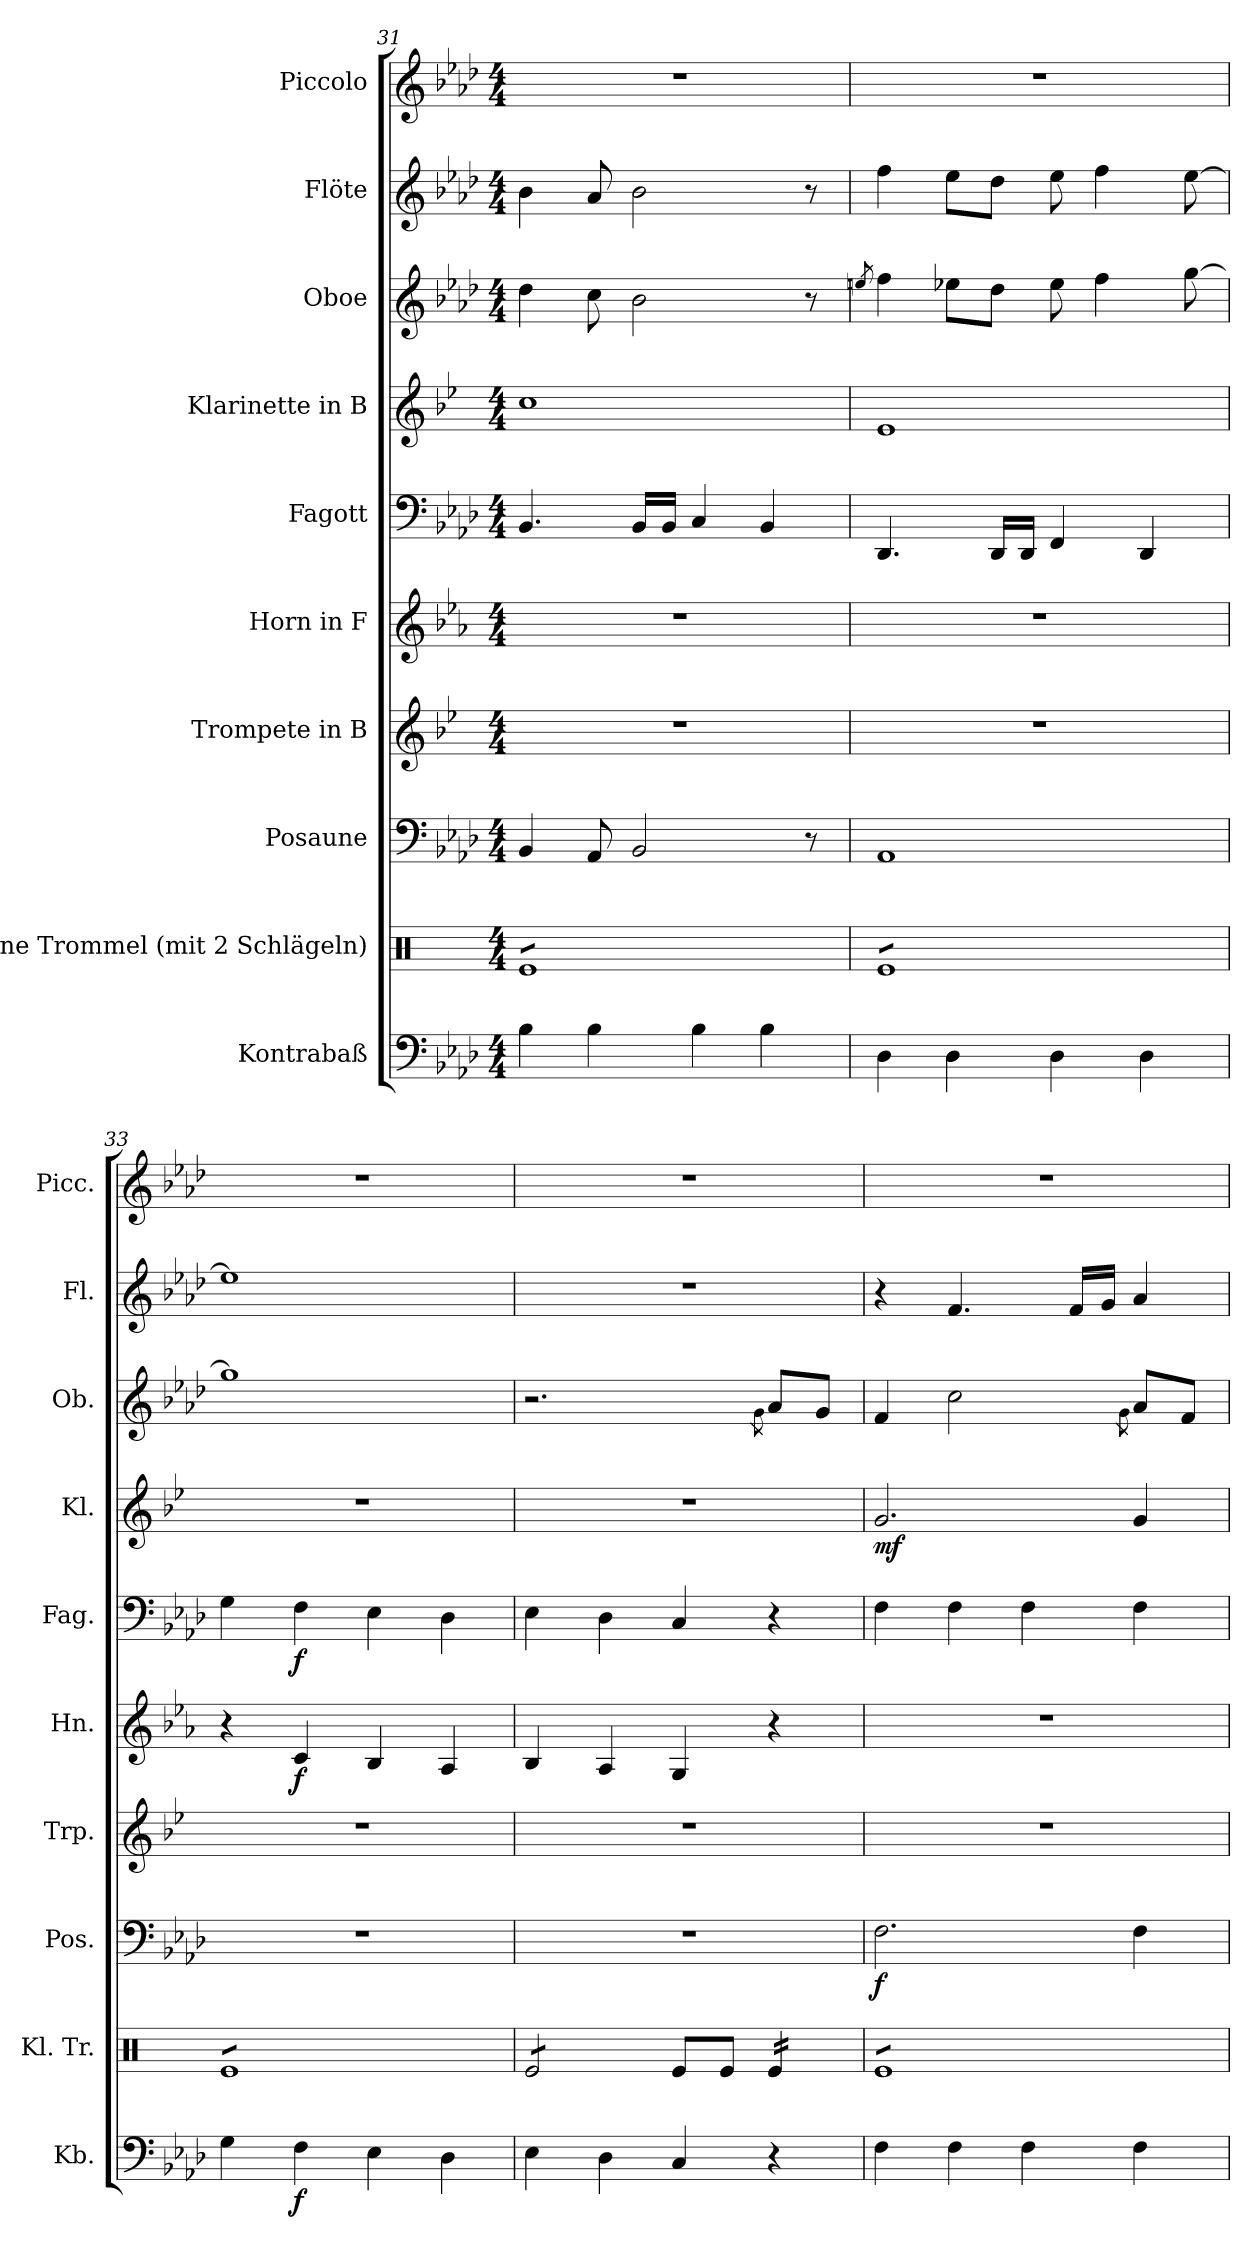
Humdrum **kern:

**kern	**dynam	**kern	**kern	**dynam	**kern	**kern	**dynam	**kern	**dynam	**kern	**dynam	**kern	**kern	**kern
*part10	*part10	*part9	*part8	*part8	*part7	*part6	*part6	*part5	*part5	*part4	*part4	*part3	*part2	*part1
*staff10	*staff10	*staff9	*staff8	*staff8	*staff7	*staff6	*staff6	*staff5	*staff5	*staff4	*staff4	*staff3	*staff2	*staff1
*I"Kontrabaß	*	*I"Kleine Trommel (mit 2 Schlägeln)	*I"Posaune	*	*I"Trompete in B	*I"Horn in F	*	*I"Fagott	*	*I"Klarinette in B	*	*I"Oboe	*I"Flöte	*I"Piccolo
*I'Kb.	*	*I'Kl. Tr.	*I'Pos.	*	*I'Trp.	*I'Hn.	*	*I'Fag.	*	*I'Kl.	*	*I'Ob.	*I'Fl.	*I'Picc.
*clefF4	*	*clefX	*clefF4	*	*clefG2	*clefG2	*	*clefF4	*	*clefG2	*	*clefG2	*clefG2	*clefG2
*ITrd7c12	*	*	*	*	*ITrd1c2	*ITrd4c7	*	*	*	*ITrd1c2	*	*	*	*ITrd-7c-12
*k[b-e-a-d-]	*	*k[]	*k[b-e-a-d-]	*	*k[b-e-a-d-]	*k[b-e-a-d-]	*	*k[b-e-a-d-]	*	*k[b-e-a-d-]	*	*k[b-e-a-d-]	*k[b-e-a-d-]	*k[b-e-a-d-]
*A-:	*	*C:	*A-:	*	*A-:	*A-:	*	*A-:	*	*A-:	*	*A-:	*A-:	*A-:
*M4/4	*	*M4/4	*M4/4	*	*M4/4	*M4/4	*	*M4/4	*	*M4/4	*	*M4/4	*M4/4	*M4/4
=31	=31	=31	=31	=31	=31	=31	=31	=31	=31	=31	=31	=31	=31	=31
*	*	*tremolo	*	*	*	*	*	*	*	*	*	*	*	*
4BB-i\	.	8ReiL	4BB-i/	.	1r	1r	.	4.BB-i/	.	1b-i	.	4dd-i\	4b-i\	1r
.	.	8Rei	.	.	.	.	.	.	.	.	.	.	.	.
4BB-i\	.	8Rei	8AA-i/	.	.	.	.	.	.	.	.	8cci\	8a-i/	.
.	.	8Rei	2BB-i/	.	.	.	.	16BB-i/LL	.	.	.	2b-i\	2b-i\	.
.	.	.	.	.	.	.	.	16BB-i/JJ	.	.	.	.	.	.
4BB-i\	.	8Rei	.	.	.	.	.	4Ci/	.	.	.	.	.	.
.	.	8Rei	.	.	.	.	.	.	.	.	.	.	.	.
4BB-i\	.	8Rei	.	.	.	.	.	4BB-i/	.	.	.	.	.	.
.	.	8ReiJ	8r	.	.	.	.	.	.	.	.	8r	8r	.
!!LO:PB:g=z
=32	=32	=32	=32	=32	=32	=32	=32	=32	=32	=32	=32	=32	=32	=32
.	.	.	.	.	.	.	.	.	.	.	.	8qeeni/	.	.
4DD-i\	.	8ReiL	1AA-i	.	1r	1r	.	4.DD-i/	.	1d-i	.	4ffi\	4ffi\	1r
.	.	8Rei	.	.	.	.	.	.	.	.	.	.	.	.
4DD-i\	.	8Rei	.	.	.	.	.	.	.	.	.	8ee-Xi\L	8ee-i\L	.
.	.	8Rei	.	.	.	.	.	16DD-i/LL	.	.	.	8dd-i\J	8dd-i\J	.
.	.	.	.	.	.	.	.	16DD-i/JJ	.	.	.	.	.	.
4DD-i\	.	8Rei	.	.	.	.	.	4FFi/	.	.	.	8ee-i\	8ee-i\	.
.	.	8Rei	.	.	.	.	.	.	.	.	.	4ffi\	4ffi\	.
4DD-i\	.	8Rei	.	.	.	.	.	4DD-i/	.	.	.	.	.	.
.	.	8ReiJ	.	.	.	.	.	.	.	.	.	[8ggi\	[8ee-i\	.
=33	=33	=33	=33	=33	=33	=33	=33	=33	=33	=33	=33	=33	=33	=33
4GGi\	.	8ReiL	1r	.	1r	4r	.	4Gi\	.	1r	.	1ggi]	1ee-i]	1r
.	.	8Rei	.	.	.	.	.	.	.	.	.	.	.	.
4FFi\	f	8Rei	.	.	.	4Fi/	f	4Fi\	f	.	.	.	.	.
.	.	8Rei	.	.	.	.	.	.	.	.	.	.	.	.
4EE-i\	.	8Rei	.	.	.	4E-i/	.	4E-i\	.	.	.	.	.	.
.	.	8Rei	.	.	.	.	.	.	.	.	.	.	.	.
4DD-i\	.	8Rei	.	.	.	4D-i/	.	4D-i\	.	.	.	.	.	.
.	.	8ReiJ	.	.	.	.	.	.	.	.	.	.	.	.
=34	=34	=34	=34	=34	=34	=34	=34	=34	=34	=34	=34	=34	=34	=34
4EE-i\	.	8Rei/L	1r	.	1r	4E-i/	.	4E-i\	.	1r	.	2.r	1r	1r
.	.	8Rei/	.	.	.	.	.	.	.	.	.	.	.	.
4DD-i\	.	8Rei/	.	.	.	4D-i/	.	4D-i\	.	.	.	.	.	.
.	.	8Rei/J	.	.	.	.	.	.	.	.	.	.	.	.
*	*	*Xtremolo	*	*	*	*	*	*	*	*	*	*	*	*
4CCi/	.	8Rei/L	.	.	.	4Ci/	.	4Ci/	.	.	.	.	.	.
.	.	8Rei/J	.	.	.	.	.	.	.	.	.	.	.	.
.	.	.	.	.	.	.	.	.	.	.	.	8qgi\	.	.
*	*	*tremolo	*	*	*	*	*	*	*	*	*	*	*	*
4r	.	16Rei/LL	.	.	.	4r	.	4r	.	.	.	8a-i/L	.	.
.	.	16Rei/	.	.	.	.	.	.	.	.	.	.	.	.
.	.	16Rei/	.	.	.	.	.	.	.	.	.	8gi/J	.	.
.	.	16Rei/JJ	.	.	.	.	.	.	.	.	.	.	.	.
=35	=35	=35	=35	=35	=35	=35	=35	=35	=35	=35	=35	=35	=35	=35
4FFi\	.	8ReiL	2.Fi\	f	1r	1r	.	4Fi\	.	2.fi/	mf	4fi/	4r	1r
.	.	8Rei	.	.	.	.	.	.	.	.	.	.	.	.
4FFi\	.	8Rei	.	.	.	.	.	4Fi\	.	.	.	2cci\	4.fi/	.
.	.	8Rei	.	.	.	.	.	.	.	.	.	.	.	.
4FFi\	.	8Rei	.	.	.	.	.	4Fi\	.	.	.	.	.	.
.	.	8Rei	.	.	.	.	.	.	.	.	.	.	16fi/LL	.
.	.	.	.	.	.	.	.	.	.	.	.	.	16gi/JJ	.
.	.	.	.	.	.	.	.	.	.	.	.	8qgi\	.	.
4FFi\	.	8Rei	4Fi\	.	.	.	.	4Fi\	.	4fi/	.	8a-i/L	4a-i/	.
.	.	8ReiJ	.	.	.	.	.	.	.	.	.	8fi/J	.	.
*	*	*Xtremolo	*	*	*	*	*	*	*	*	*	*	*	*
=	=	=	=	=	=	=	=	=	=	=	=	=	=	=
*-	*-	*-	*-	*-	*-	*-	*-	*-	*-	*-	*-	*-	*-	*-
